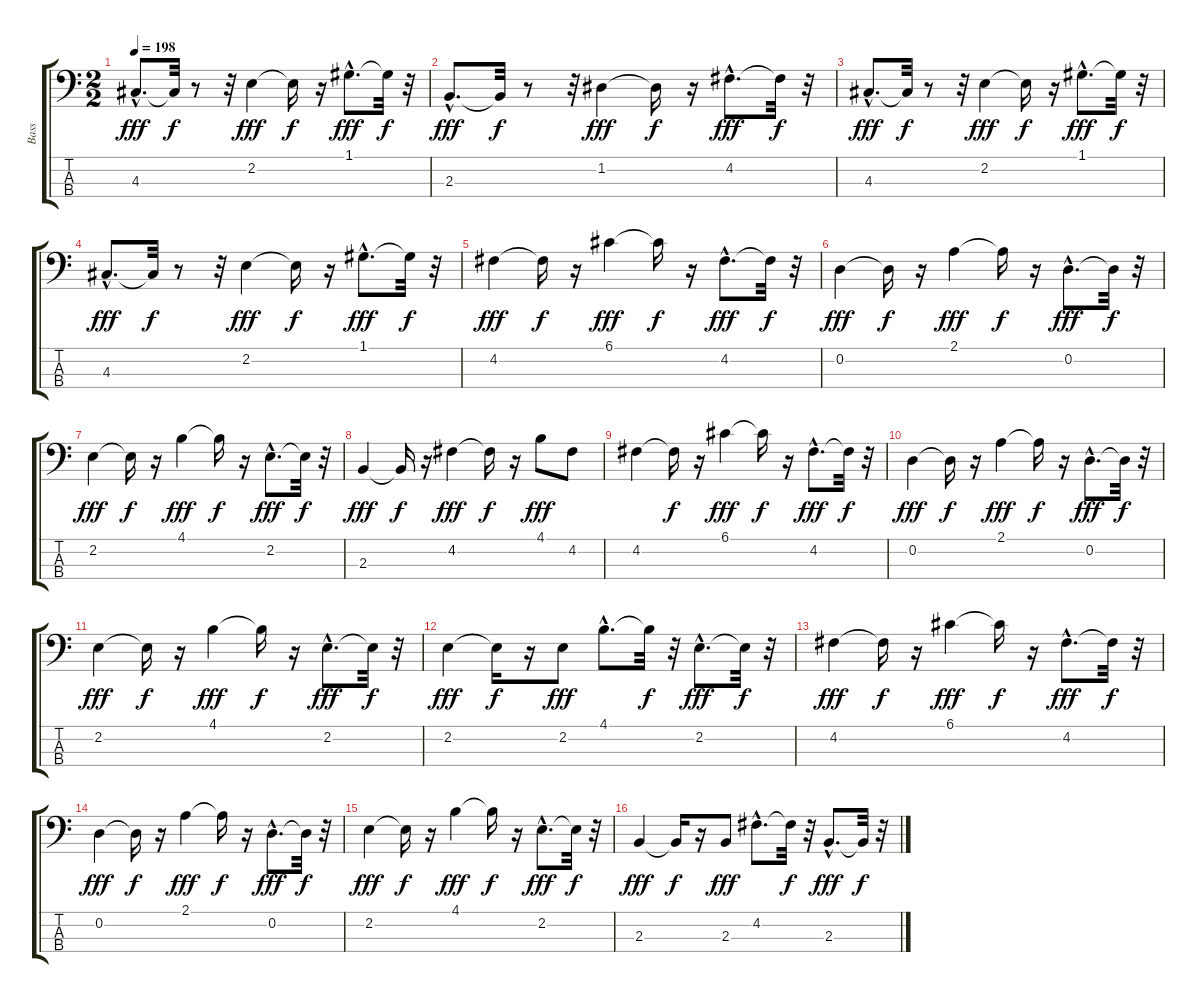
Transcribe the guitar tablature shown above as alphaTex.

\track ("Bass" "Bass") {instrument fretlessbass}
\staff {score tabs}
\tuning (G2 D2 A1 E1) {hide}
\ts (2 2)
\tempo 198
\clef f4
\ks c
4.3{hac}.8{d dy fff} 4.3{t}.32{dy f} r.8 r.32 2.2.4{dy fff} 2.2{t}.16{dy f} r.16 1.1{hac}.8{d dy fff} 1.1{t}.32{dy f} r.32 |
2.3{hac}.8{d dy fff} 2.3{t}.32{dy f} r.8 r.32 1.2.4{dy fff} 1.2{t}.16{dy f} r.16 4.2{hac}.8{d dy fff} 4.2{t}.32{dy f} r.32 |
4.3{hac}.8{d dy fff} 4.3{t}.32{dy f} r.8 r.32 2.2.4{dy fff} 2.2{t}.16{dy f} r.16 1.1{hac}.8{d dy fff} 1.1{t}.32{dy f} r.32 |
4.3{hac}.8{d dy fff} 4.3{t}.32{dy f} r.8 r.32 2.2.4{dy fff} 2.2{t}.16{dy f} r.16 1.1{hac}.8{d dy fff} 1.1{t}.32{dy f} r.32 |
4.2.4{dy fff} 4.2{t}.16{dy f} r.16 6.1.4{dy fff} 6.1{t}.16{dy f} r.16 4.2{hac}.8{d dy fff} 4.2{t}.32{dy f} r.32 |
0.2.4{dy fff} 0.2{t}.16{dy f} r.16 2.1.4{dy fff} 2.1{t}.16{dy f} r.16 0.2{hac}.8{d dy fff} 0.2{t}.32{dy f} r.32 |
2.2.4{dy fff} 2.2{t}.16{dy f} r.16 4.1.4{dy fff} 4.1{t}.16{dy f} r.16 2.2{hac}.8{d dy fff} 2.2{t}.32{dy f} r.32 |
2.3.4{dy fff} 2.3{t}.16{dy f} r.16 4.2.4{dy fff} 4.2{t}.16{dy f} r.16 4.1.8{dy fff} 4.2.8 |
4.2.4 4.2{t}.16{dy f} r.16 6.1.4{dy fff} 6.1{t}.16{dy f} r.16 4.2{hac}.8{d dy fff} 4.2{t}.32{dy f} r.32 |
0.2.4{dy fff} 0.2{t}.16{dy f} r.16 2.1.4{dy fff} 2.1{t}.16{dy f} r.16 0.2{hac}.8{d dy fff} 0.2{t}.32{dy f} r.32 |
2.2.4{dy fff} 2.2{t}.16{dy f} r.16 4.1.4{dy fff} 4.1{t}.16{dy f} r.16 2.2{hac}.8{d dy fff} 2.2{t}.32{dy f} r.32 |
2.2.4{dy fff} 2.2{t}.16{dy f} r.16 2.2.8{dy fff} 4.1{hac}.8{d} 4.1{t}.32{dy f} r.32 2.2{hac}.8{d dy fff} 2.2{t}.32{dy f} r.32 |
4.2.4{dy fff} 4.2{t}.16{dy f} r.16 6.1.4{dy fff} 6.1{t}.16{dy f} r.16 4.2{hac}.8{d dy fff} 4.2{t}.32{dy f} r.32 |
0.2.4{dy fff} 0.2{t}.16{dy f} r.16 2.1.4{dy fff} 2.1{t}.16{dy f} r.16 0.2{hac}.8{d dy fff} 0.2{t}.32{dy f} r.32 |
2.2.4{dy fff} 2.2{t}.16{dy f} r.16 4.1.4{dy fff} 4.1{t}.16{dy f} r.16 2.2{hac}.8{d dy fff} 2.2{t}.32{dy f} r.32 |
2.3.4{dy fff} 2.3{t}.16{dy f} r.16 2.3.8{dy fff} 4.2{hac}.8{d} 4.2{t}.32{dy f} r.32 2.3{hac}.8{d dy fff} 2.3{t}.32{dy f} r.32
